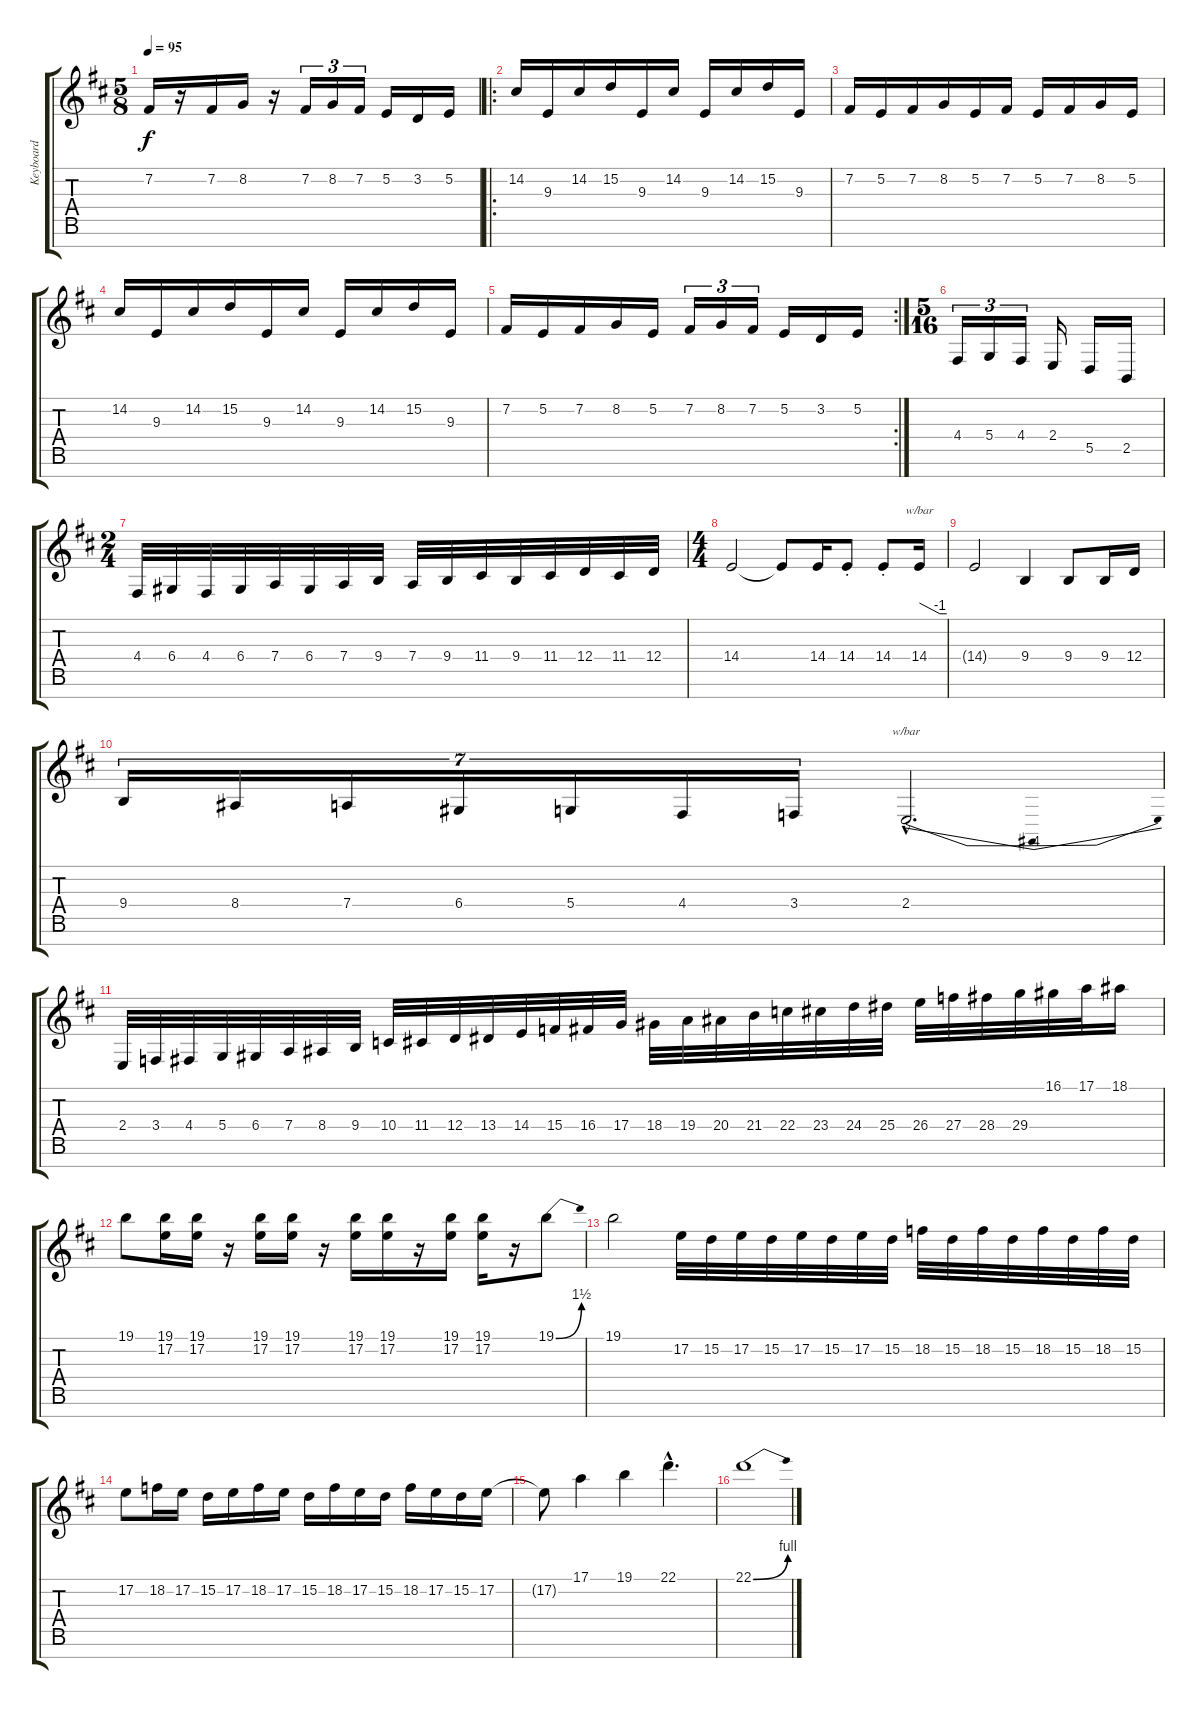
\track ("Keyboard" "Keyboard") {instrument lead2sawtooth}
\staff {score tabs}
\tuning (E4 B3 G3 D3 A2 E2 B1) {hide}
\ts (5 8)
\tempo 95
\clef g2
\ks bminor
7.2.16{dy f} r.16 7.2.16 8.2.16 r.16 7.2.16{tu (3 2)} 8.2.16{tu (3 2)} 7.2.16{tu (3 2)} 5.2.16 3.2.16 5.2.16 |
\ro
14.2.16 9.3.16 14.2.16 15.2.16 9.3.16 14.2.16 9.3.16 14.2.16 15.2.16 9.3.16 |
7.2.16 5.2.16 7.2.16 8.2.16 5.2.16 7.2.16 5.2.16 7.2.16 8.2.16 5.2.16 |
14.2.16 9.3.16 14.2.16 15.2.16 9.3.16 14.2.16 9.3.16 14.2.16 15.2.16 9.3.16 |
\rc 2
7.2.16 5.2.16 7.2.16 8.2.16 5.2.16 7.2.16{tu (3 2)} 8.2.16{tu (3 2)} 7.2.16{tu (3 2)} 5.2.16 3.2.16 5.2.16 |
\ts (5 16)
4.4.16{tu (3 2)} 5.4.16{tu (3 2)} 4.4.16{tu (3 2)} 2.4.16 5.5.16 2.5.16 |
\ts (2 4)
4.4.32 6.4.32 4.4.32 6.4.32 7.4.32 6.4.32 7.4.32 9.4.32 7.4.32 9.4.32 11.4.32 9.4.32 11.4.32 12.4.32 11.4.32 12.4.32 |
\ts (4 4)
14.4.2 14.4{t}.8 14.4.16 14.4{st}.8 14.4{st}.8 14.4.16{tbe (custom default 0 0 45 -4 60 -4)} |
14.4{t}.2 9.4.4 9.4.8 9.4.16 12.4.16 |
9.4.16{tu (7 4)} 8.4.16{tu (7 4)} 7.4.16{tu (7 4)} 6.4.16{tu (7 4)} 5.4.16{tu (7 4)} 4.4.16{tu (7 4)} 3.4.16{tu (7 4)} 2.4{hac}.2{d tbe (dip default 0 0 30 -16 60 0)} |
2.4.32 3.4.32 4.4.32 5.4.32 6.4.32 7.4.32 8.4.32 9.4.32 10.4.32 11.4.32 12.4.32 13.4.32 14.4.32 15.4.32 16.4.32 17.4.32 18.4.32 19.4.32 20.4.32 21.4.32 22.4.32 23.4.32 24.4.32 25.4.32 26.4.32 27.4.32 28.4.32 29.4.32 16.1.32 17.1.32 18.1.16 |
19.1.8 (19.1 17.2).16 (19.1 17.2).16 r.16 (19.1 17.2).16 (19.1 17.2).16 r.16 (19.1 17.2).16 (19.1 17.2).16 r.16 (19.1 17.2).16 (19.1 17.2).16 r.16 19.1{be (bend 0 0 60 6)}.8 |
19.1.2 17.2.32 15.2.32 17.2.32 15.2.32 17.2.32 15.2.32 17.2.32 15.2.32 18.2.32 15.2.32 18.2.32 15.2.32 18.2.32 15.2.32 18.2.32 15.2.32 |
17.2.8 18.2.16 17.2.16 15.2.16 17.2.16 18.2.16 17.2.16 15.2.16 18.2.16 17.2.16 15.2.16 18.2.16 17.2.16 15.2.16 17.2.16 |
17.2{t}.8 17.1.4 19.1.4 22.1{hac}.4{d} |
22.1{be (bend 0 0 60 4)}.1
